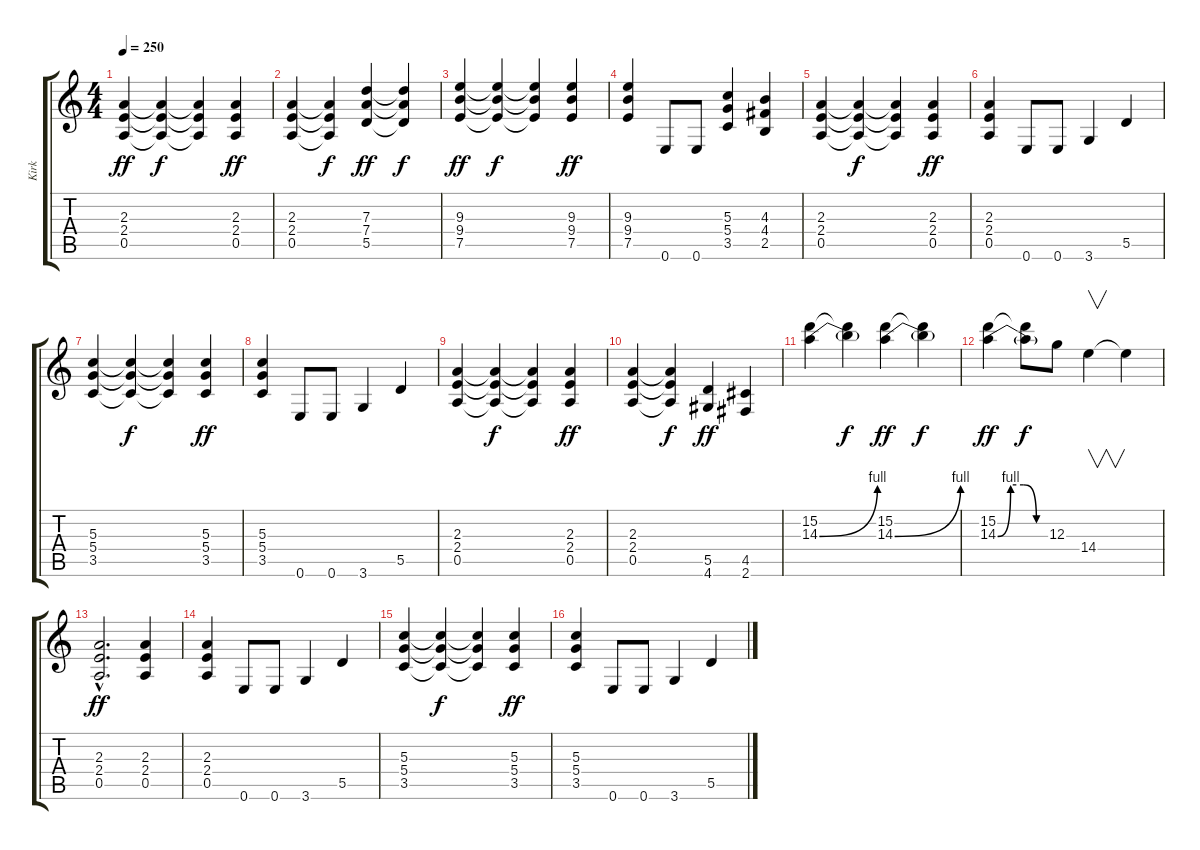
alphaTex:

\track ("Kirk" "Kirk") {instrument distortionguitar}
\staff {score tabs}
\tuning (E4 B3 G3 D3 A2 E2) {hide}
\ts (4 4)
\tempo 250
\clef g2
\ks c
(2.3 2.4 0.5).4{dy ff} (2.3{t} 2.4{t} 0.5{t}).4{dy f} (2.3{t} 2.4{t} 0.5{t}).4 (2.3 2.4 0.5).4{dy ff} |
(2.3 2.4 0.5).4 (2.3{t} 2.4{t} 0.5{t}).4{dy f} (7.3 7.4 5.5).4{dy ff} (7.3{t} 7.4{t} 5.5{t}).4{dy f} |
(9.3 9.4 7.5).4{dy ff} (9.3{t} 9.4{t} 7.5{t}).4{dy f} (9.3{t} 9.4{t} 7.5{t}).4 (9.3 9.4 7.5).4{dy ff} |
(9.3 9.4 7.5).4 0.6.8 0.6.8 (5.3 5.4 3.5).4 (4.3 4.4 2.5).4 |
(2.3 2.4 0.5).4 (2.3{t} 2.4{t} 0.5{t}).4{dy f} (2.3{t} 2.4{t} 0.5{t}).4 (2.3 2.4 0.5).4{dy ff} |
(2.3 2.4 0.5).4 0.6.8 0.6.8 3.6.4 5.5.4 |
(5.3 5.4 3.5).4 (5.3{t} 5.4{t} 3.5{t}).4{dy f} (5.3{t} 5.4{t} 3.5{t}).4 (5.3 5.4 3.5).4{dy ff} |
(5.3 5.4 3.5).4 0.6.8 0.6.8 3.6.4 5.5.4 |
(2.3 2.4 0.5).4 (2.3{t} 2.4{t} 0.5{t}).4{dy f} (2.3{t} 2.4{t} 0.5{t}).4 (2.3 2.4 0.5).4{dy ff} |
(2.3 2.4 0.5).4 (2.3{t} 2.4{t} 0.5{t}).4{dy f} (5.5 4.6).4{dy ff} (4.5 2.6).4 |
(15.2 14.3{be (bend 0 0 60 4)}).4 (15.2{t} 14.3{t}).4{dy f} (15.2 14.3{be (bend 0 0 60 4)}).4{dy ff} (15.2{t} 14.3{t}).4{dy f} |
(15.2 14.3{be (custom 0 0 15 4 30 4 45 0 60 0)}).4{dy ff} (15.2{t} 14.3{t}).8{dy f} 12.3.8 14.4.4{v} 14.4{t}.4 |
(2.3{hac} 2.4{hac} 0.5{hac}).2{d dy ff} (2.3 2.4 0.5).4 |
(2.3 2.4 0.5).4 0.6.8 0.6.8 3.6.4 5.5.4 |
(5.3 5.4 3.5).4 (5.3{t} 5.4{t} 3.5{t}).4{dy f} (5.3{t} 5.4{t} 3.5{t}).4 (5.3 5.4 3.5).4{dy ff} |
(5.3 5.4 3.5).4 0.6.8 0.6.8 3.6.4 5.5.4
